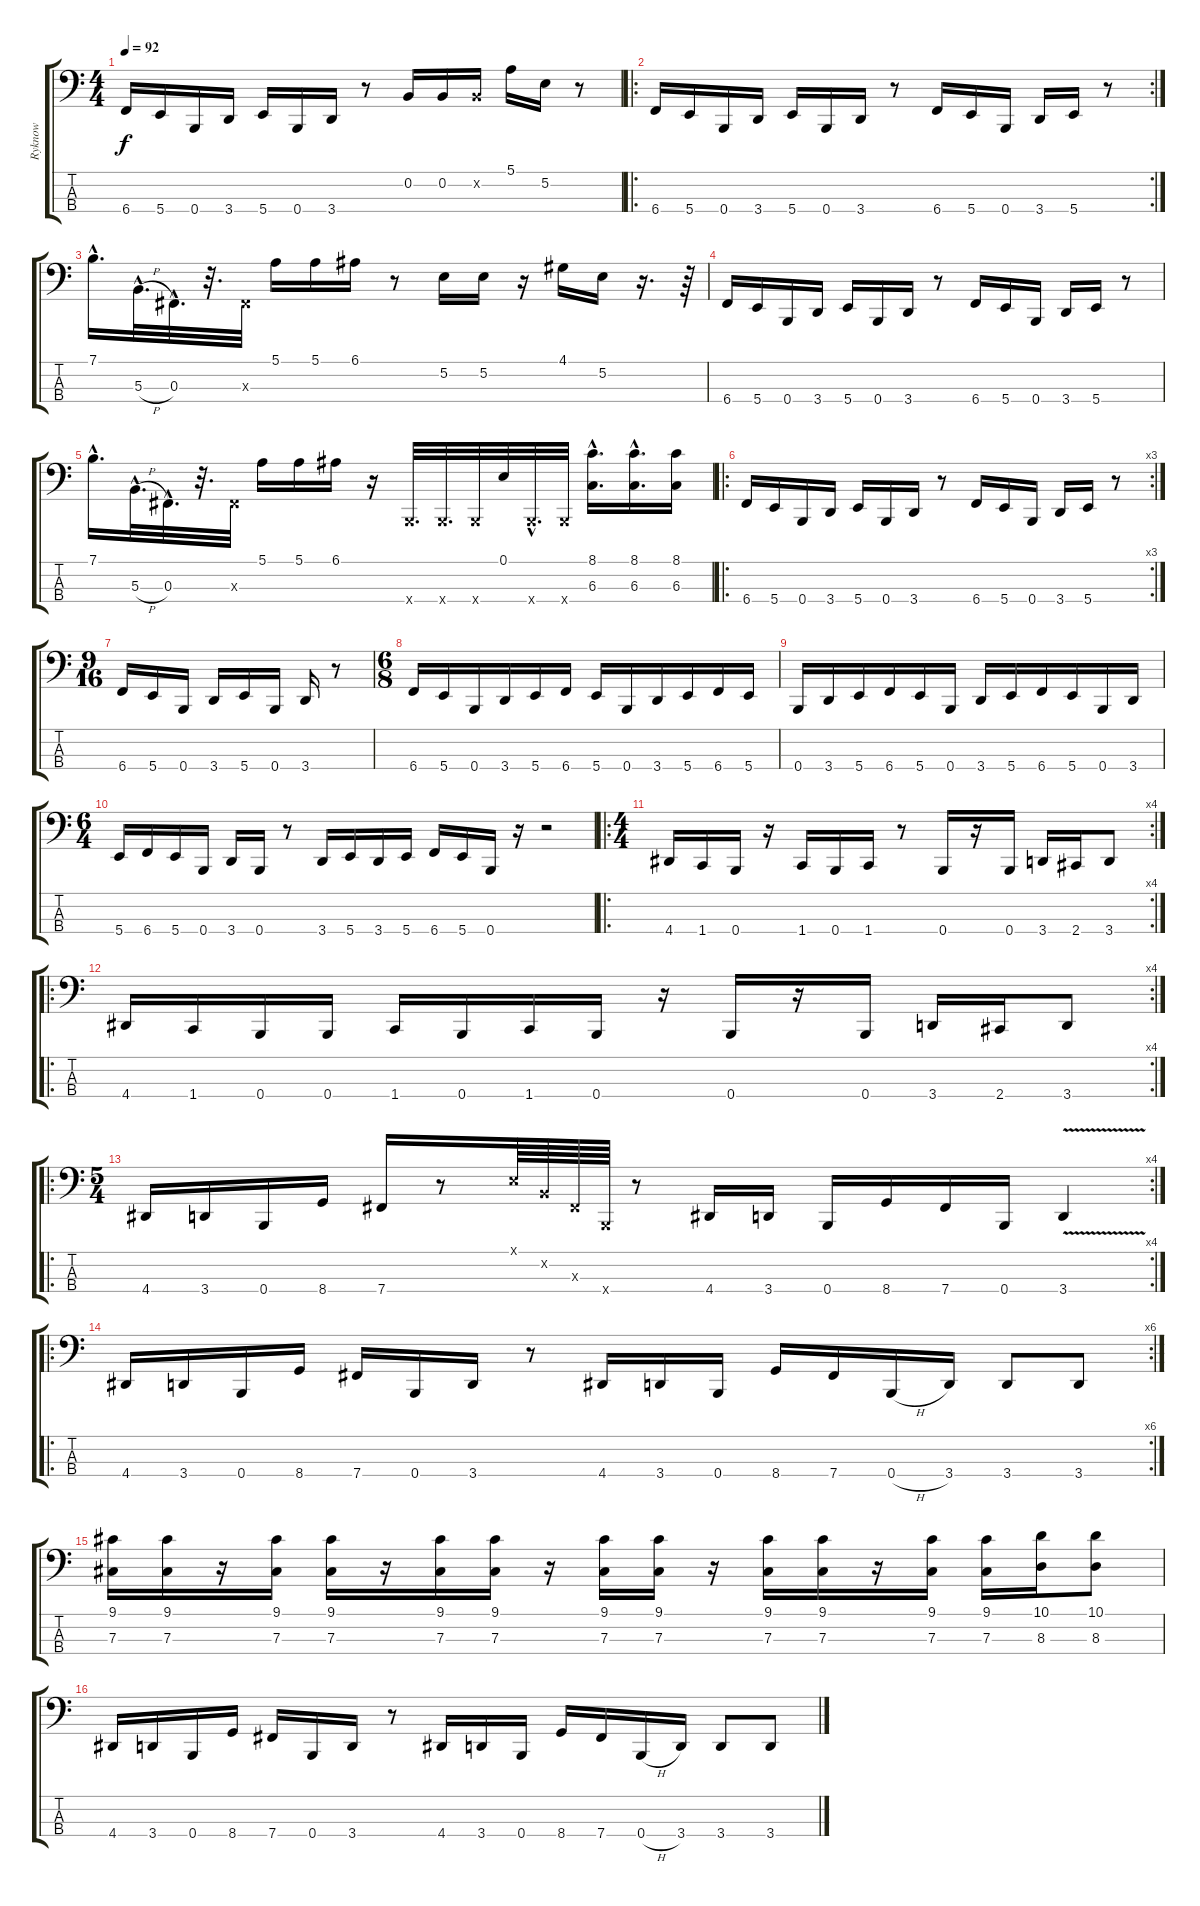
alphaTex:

\track ("Ryknow" "Ryknow") {instrument slapbass1}
\staff {score tabs}
\tuning (E2 B1 Gb1 B0) {hide}
\ts (4 4)
\tempo 92
\clef f4
\ks c
6.4.16{dy f} 5.4.16 0.4.16 3.4.16 5.4.16 0.4.16 3.4.16 r.8 0.2.16 0.2.16 0.2{x}.16 5.1.16 5.2.16 r.8 |
\ro
\rc 2
6.4.16 5.4.16 0.4.16 3.4.16 5.4.16 0.4.16 3.4.16 r.8 6.4.16 5.4.16 0.4.16 3.4.16 5.4.16 r.8 |
7.1{hac}.16{d} 5.3{h hac}.32{d} 0.3{hac}.32{d} r.32{d} 0.3{x}.32 5.1.16 5.1.16 6.1.16 r.8 5.2.16 5.2.16 r.16 4.1.16 5.2.16 r.16{d} r.64 |
6.4.16 5.4.16 0.4.16 3.4.16 5.4.16 0.4.16 3.4.16 r.8 6.4.16 5.4.16 0.4.16 3.4.16 5.4.16 r.8 |
7.1{hac}.16{d} 5.3{h hac}.32{d} 0.3{hac}.32{d} r.32{d} 0.3{x}.32 5.1.16 5.1.16 6.1.16 r.16 0.4{x}.32{d} 0.4{x}.32{d} 0.4{x}.32 0.1.32 0.4{hac x}.32{d} 0.4{x}.32 (8.1{hac} 6.3{hac}).16{d} (8.1{hac} 6.3{hac}).16{d} (8.1 6.3).16 |
\ro
\rc 3
6.4.16 5.4.16 0.4.16 3.4.16 5.4.16 0.4.16 3.4.16 r.8 6.4.16 5.4.16 0.4.16 3.4.16 5.4.16 r.8 |
\ts (9 16)
6.4.16 5.4.16 0.4.16 3.4.16 5.4.16 0.4.16 3.4.16 r.8 |
\ts (6 8)
6.4.16 5.4.16 0.4.16 3.4.16 5.4.16 6.4.16 5.4.16 0.4.16 3.4.16 5.4.16 6.4.16 5.4.16 |
0.4.16 3.4.16 5.4.16 6.4.16 5.4.16 0.4.16 3.4.16 5.4.16 6.4.16 5.4.16 0.4.16 3.4.16 |
\ts (6 4)
5.4.16 6.4.16 5.4.16 0.4.16 3.4.16 0.4.16 r.8 3.4.16 5.4.16 3.4.16 5.4.16 6.4.16 5.4.16 0.4.16 r.16 r.2 |
\ro
\rc 4
\ts (4 4)
4.4.16 1.4.16 0.4.16 r.16 1.4.16 0.4.16 1.4.16 r.8 0.4.16 r.16 0.4.16 3.4.16 2.4.16 3.4.8 |
\ro
\rc 4
4.4.16 1.4.16 0.4.16 0.4.16 1.4.16 0.4.16 1.4.16 0.4.16 r.16 0.4.16 r.16 0.4.16 3.4.16 2.4.16 3.4.8 |
\ro
\rc 4
\ts (5 4)
4.4.16 3.4.16 0.4.16 8.4.16 7.4.16 r.8 0.1{x}.64 0.2{x}.64 0.3{x}.64 0.4{x}.64 r.8 4.4.16 3.4.16 0.4.16 8.4.16 7.4.16 0.4.16 3.4{v}.4 |
\ro
\rc 6
4.4.16 3.4.16 0.4.16 8.4.16 7.4.16 0.4.16 3.4.16 r.8 4.4.16 3.4.16 0.4.16 8.4.16 7.4.16 0.4{h}.16 3.4.16 3.4.8 3.4.8 |
(9.1 7.3).16 (9.1 7.3).16 r.16 (9.1 7.3).16 (9.1 7.3).16 r.16 (9.1 7.3).16 (9.1 7.3).16 r.16 (9.1 7.3).16 (9.1 7.3).16 r.16 (9.1 7.3).16 (9.1 7.3).16 r.16 (9.1 7.3).16 (9.1 7.3).16 (10.1 8.3).16 (10.1 8.3).8 |
4.4.16 3.4.16 0.4.16 8.4.16 7.4.16 0.4.16 3.4.16 r.8 4.4.16 3.4.16 0.4.16 8.4.16 7.4.16 0.4{h}.16 3.4.16 3.4.8 3.4.8
